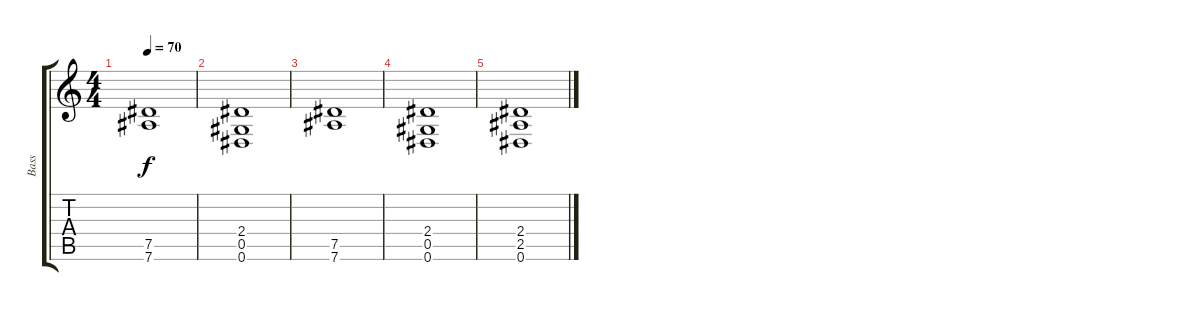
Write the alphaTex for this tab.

\track ("Bass" "Bass") {instrument fretlessbass}
\staff {score tabs}
\tuning (Eb4 Bb3 Gb3 Db3 Ab2 Eb2) {hide}
\ts (4 4)
\tempo 70
\clef g2
\ks c
(7.5 7.6).1{dy f} |
(2.4 0.5 0.6).1 |
(7.5 7.6).1 |
(2.4 0.5 0.6).1 |
(2.4 2.5 0.6).1
